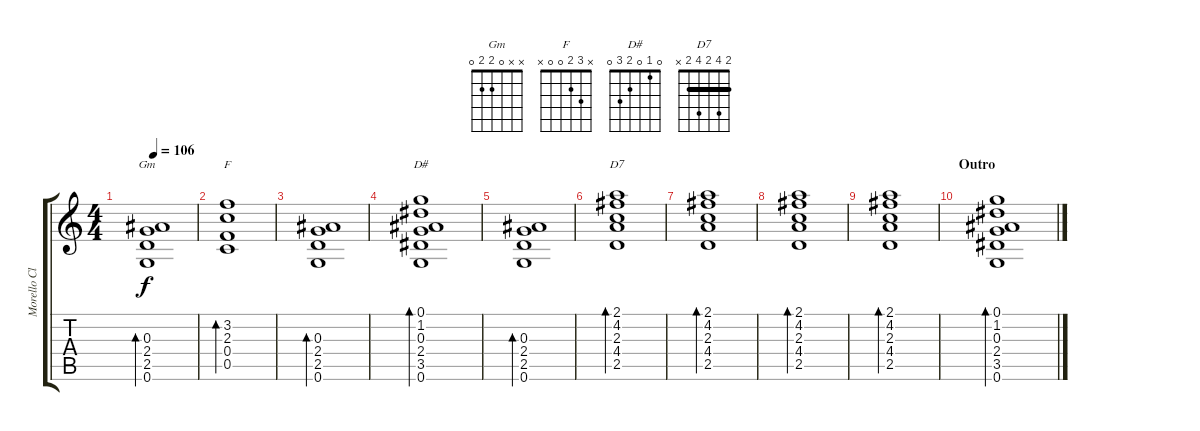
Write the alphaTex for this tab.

\track ("Morello Clean" "Morello Cl") {instrument electricguitarclean}
\staff {score tabs}
\tuning (G4 D4 Bb3 F3 C3 G2) {hide}
\chord ("Gm" x x 0 2 2 0)
\chord ("F" x 3 2 0 0 x)
\chord ("D#" 0 1 0 2 3 0)
\chord ("D7" 2 4 2 4 2 x) {barre 2}
\ts (4 4)
\tempo 106
\clef g2
\ks c
(0.3 2.4 2.5 0.6).1{bd 30 ch "Gm" dy f} |
(3.2 2.3 0.4 0.5).1{bd 30 ch "F"} |
(0.3 2.4 2.5 0.6).1{bd 30} |
(0.1 1.2 0.3 2.4 3.5 0.6).1{bd 30 ch "D#"} |
(0.3 2.4 2.5 0.6).1{bd 30} |
(2.1 4.2 2.3 4.4 2.5).1{bd 30 ch "D7"} |
(2.1 4.2 2.3 4.4 2.5).1{bd 30} |
(2.1 4.2 2.3 4.4 2.5).1{bd 30} |
(2.1 4.2 2.3 4.4 2.5).1{bd 30} |
\section ("" "Outro")
(0.1 1.2 0.3 2.4 3.5 0.6).1{bd 30}
